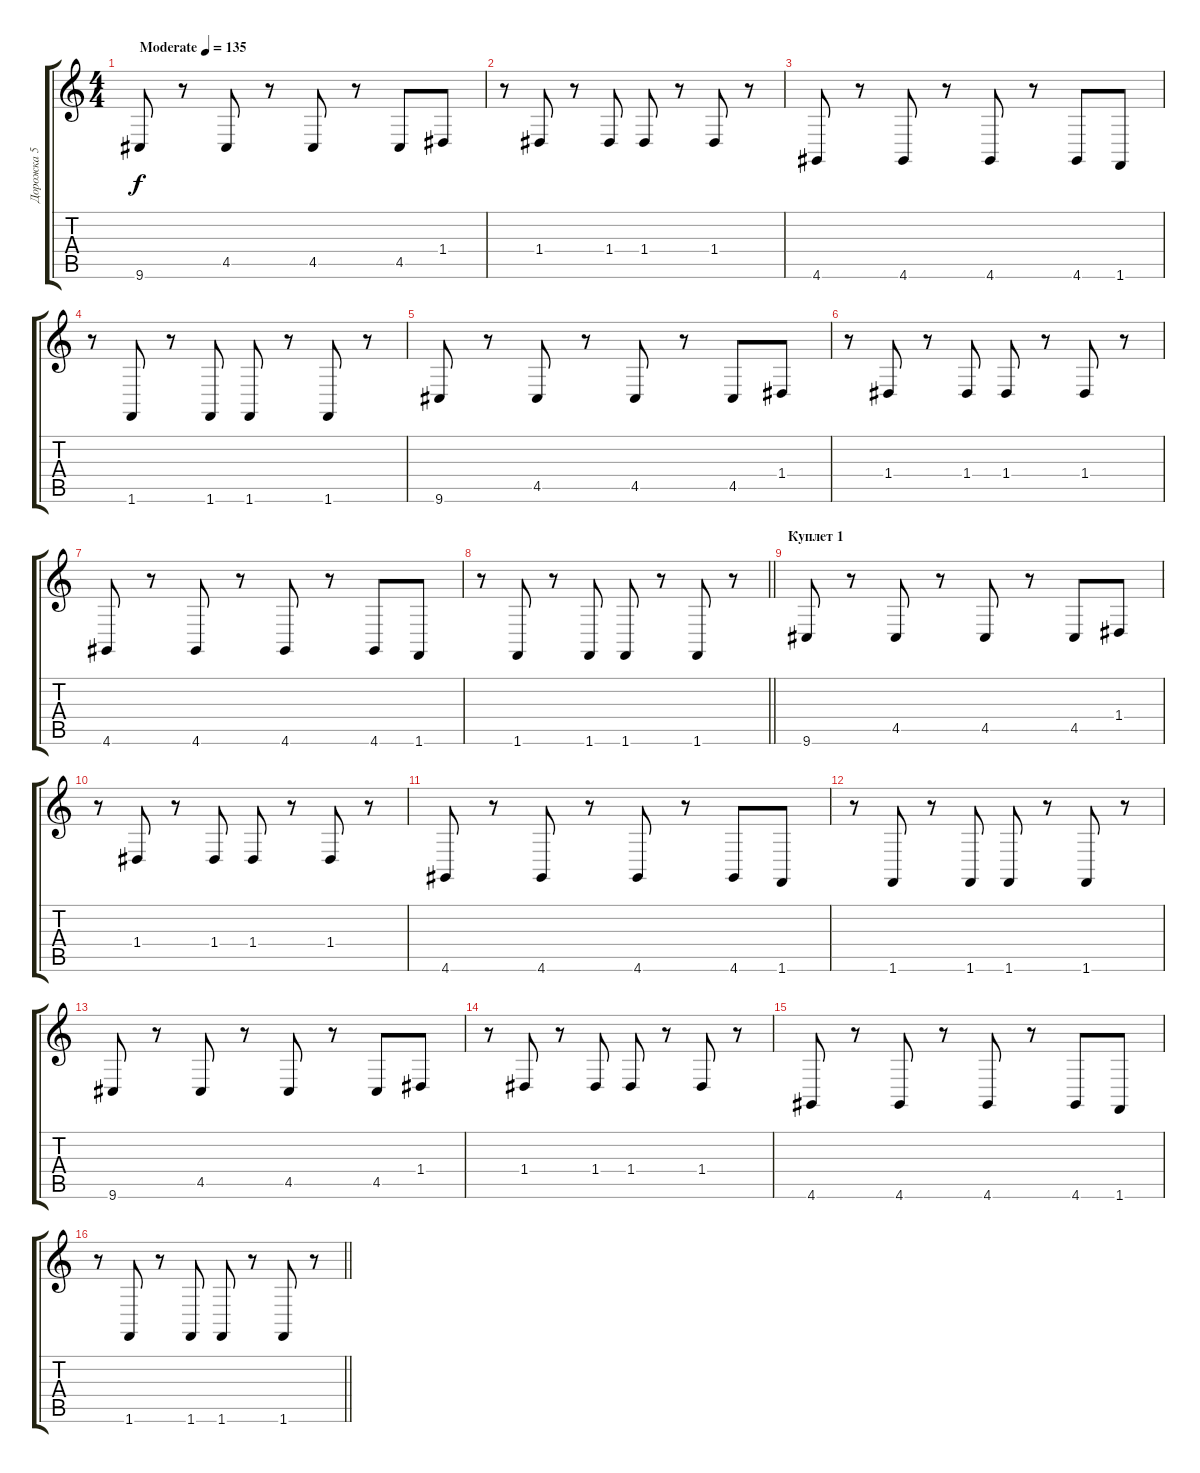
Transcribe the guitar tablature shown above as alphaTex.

\track ("Дорожка 5" "Дорожка 5") {instrument cello}
\staff {score tabs}
\tuning (E4 B3 G3 D3 A2 E2) {hide}
\ts (4 4)
\tempo (135 "Moderate")
\clef g2
\ks c
9.6.8{dy f instrument cello} r.8 4.5.8 r.8 4.5.8 r.8 4.5.8 1.4.8 |
r.8 1.4.8 r.8 1.4.8 1.4.8 r.8 1.4.8 r.8 |
4.6.8 r.8 4.6.8 r.8 4.6.8 r.8 4.6.8 1.6.8 |
r.8 1.6.8 r.8 1.6.8 1.6.8 r.8 1.6.8 r.8 |
9.6.8 r.8 4.5.8 r.8 4.5.8 r.8 4.5.8 1.4.8 |
r.8 1.4.8 r.8 1.4.8 1.4.8 r.8 1.4.8 r.8 |
4.6.8 r.8 4.6.8 r.8 4.6.8 r.8 4.6.8 1.6.8 |
\barLineRight lightlight
r.8 1.6.8 r.8 1.6.8 1.6.8 r.8 1.6.8 r.8 |
\section ("" "Куплет 1")
9.6.8 r.8 4.5.8 r.8 4.5.8 r.8 4.5.8 1.4.8 |
r.8 1.4.8 r.8 1.4.8 1.4.8 r.8 1.4.8 r.8 |
4.6.8 r.8 4.6.8 r.8 4.6.8 r.8 4.6.8 1.6.8 |
r.8 1.6.8 r.8 1.6.8 1.6.8 r.8 1.6.8 r.8 |
9.6.8 r.8 4.5.8 r.8 4.5.8 r.8 4.5.8 1.4.8 |
r.8 1.4.8 r.8 1.4.8 1.4.8 r.8 1.4.8 r.8 |
4.6.8 r.8 4.6.8 r.8 4.6.8 r.8 4.6.8 1.6.8 |
\barLineRight lightlight
r.8 1.6.8 r.8 1.6.8 1.6.8 r.8 1.6.8 r.8
